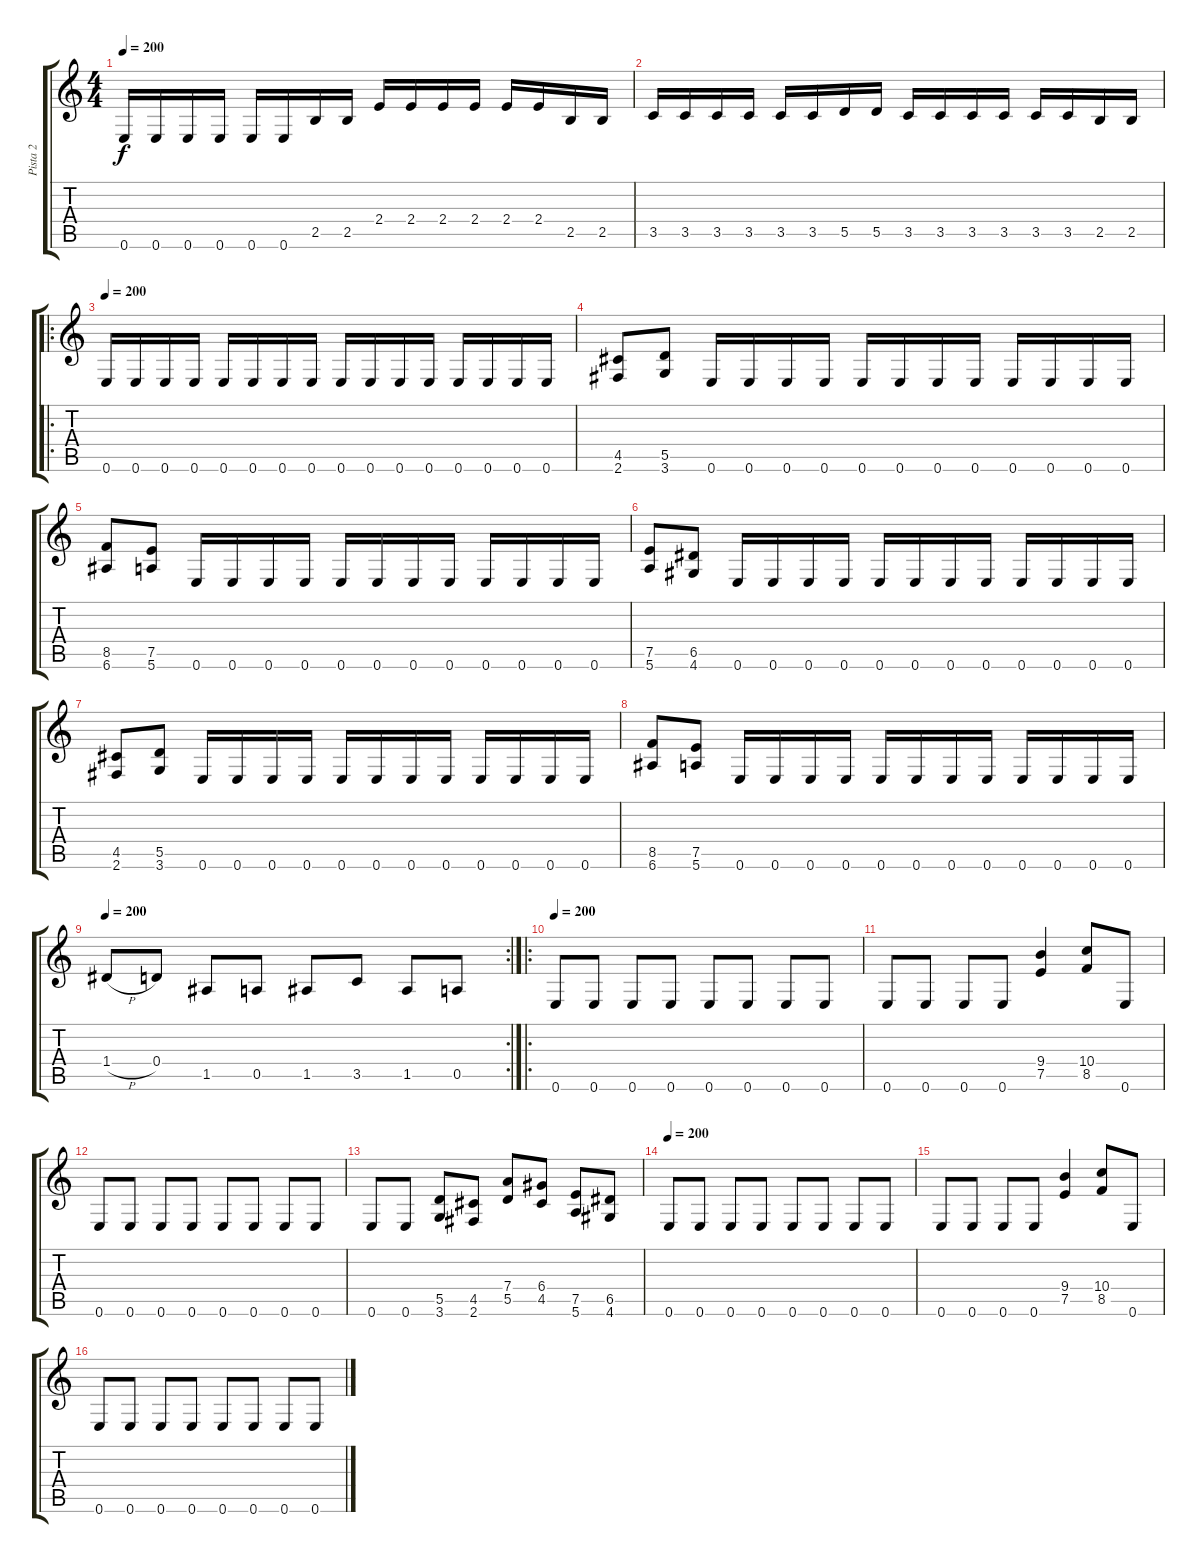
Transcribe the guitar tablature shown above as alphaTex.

\track ("Pista 2" "Pista 2") {instrument distortionguitar}
\staff {score tabs}
\tuning (E4 B3 G3 D3 A2 E2) {hide}
\ts (4 4)
\tempo 200
\clef g2
\ks c
0.6.16{dy f} 0.6.16 0.6.16 0.6.16 0.6.16 0.6.16 2.5.16 2.5.16 2.4.16 2.4.16 2.4.16 2.4.16 2.4.16 2.4.16 2.5.16 2.5.16 |
3.5.16 3.5.16 3.5.16 3.5.16 3.5.16 3.5.16 5.5.16 5.5.16 3.5.16 3.5.16 3.5.16 3.5.16 3.5.16 3.5.16 2.5.16 2.5.16 |
\ro
\tempo 200
0.6.16 0.6.16 0.6.16 0.6.16 0.6.16 0.6.16 0.6.16 0.6.16 0.6.16 0.6.16 0.6.16 0.6.16 0.6.16 0.6.16 0.6.16 0.6.16 |
(4.5 2.6).8 (5.5 3.6).8 0.6.16 0.6.16 0.6.16 0.6.16 0.6.16 0.6.16 0.6.16 0.6.16 0.6.16 0.6.16 0.6.16 0.6.16 |
(8.5 6.6).8 (7.5 5.6).8 0.6.16 0.6.16 0.6.16 0.6.16 0.6.16 0.6.16 0.6.16 0.6.16 0.6.16 0.6.16 0.6.16 0.6.16 |
(7.5 5.6).8 (6.5 4.6).8 0.6.16 0.6.16 0.6.16 0.6.16 0.6.16 0.6.16 0.6.16 0.6.16 0.6.16 0.6.16 0.6.16 0.6.16 |
(4.5 2.6).8 (5.5 3.6).8 0.6.16 0.6.16 0.6.16 0.6.16 0.6.16 0.6.16 0.6.16 0.6.16 0.6.16 0.6.16 0.6.16 0.6.16 |
(8.5 6.6).8 (7.5 5.6).8 0.6.16 0.6.16 0.6.16 0.6.16 0.6.16 0.6.16 0.6.16 0.6.16 0.6.16 0.6.16 0.6.16 0.6.16 |
\rc 2
\tempo 200
1.4{h}.8 0.4.8 1.5.8 0.5.8 1.5.8 3.5.8 1.5.8 0.5.8 |
\ro
\tempo 200
0.6.8 0.6.8 0.6.8 0.6.8 0.6.8 0.6.8 0.6.8 0.6.8 |
0.6.8 0.6.8 0.6.8 0.6.8 (9.4 7.5).4 (10.4 8.5).8 0.6.8 |
0.6.8 0.6.8 0.6.8 0.6.8 0.6.8 0.6.8 0.6.8 0.6.8 |
0.6.8 0.6.8 (5.5 3.6).8 (4.5 2.6).8 (7.4 5.5).8 (6.4 4.5).8 (7.5 5.6).8 (6.5 4.6).8 |
\tempo 200
0.6.8 0.6.8 0.6.8 0.6.8 0.6.8 0.6.8 0.6.8 0.6.8 |
0.6.8 0.6.8 0.6.8 0.6.8 (9.4 7.5).4 (10.4 8.5).8 0.6.8 |
0.6.8 0.6.8 0.6.8 0.6.8 0.6.8 0.6.8 0.6.8 0.6.8
